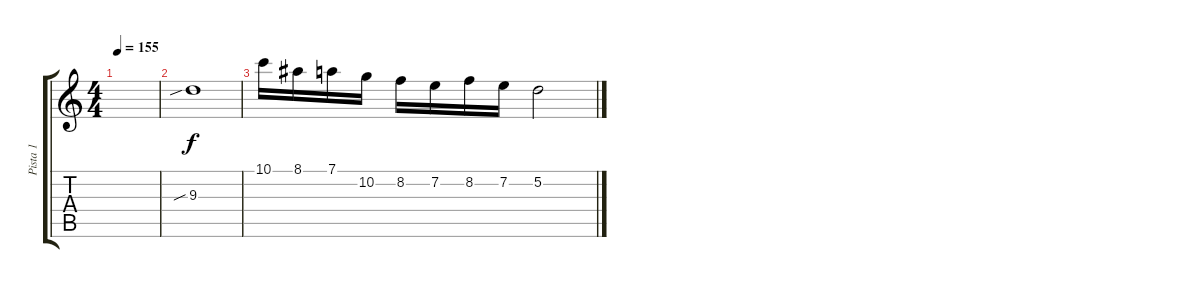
\track ("Pista 1" "Pista 1") {instrument distortionguitar}
\staff {score tabs}
\tuning (D4 A3 F3 C3 G2 D2) {hide}
\ts (4 4)
\tempo 155
\clef g2
\ks c
|
9.3{sib}.1 |
10.1.16 8.1.16 7.1.16 10.2.16 8.2.16 7.2.16 8.2.16 7.2.16 5.2.2
